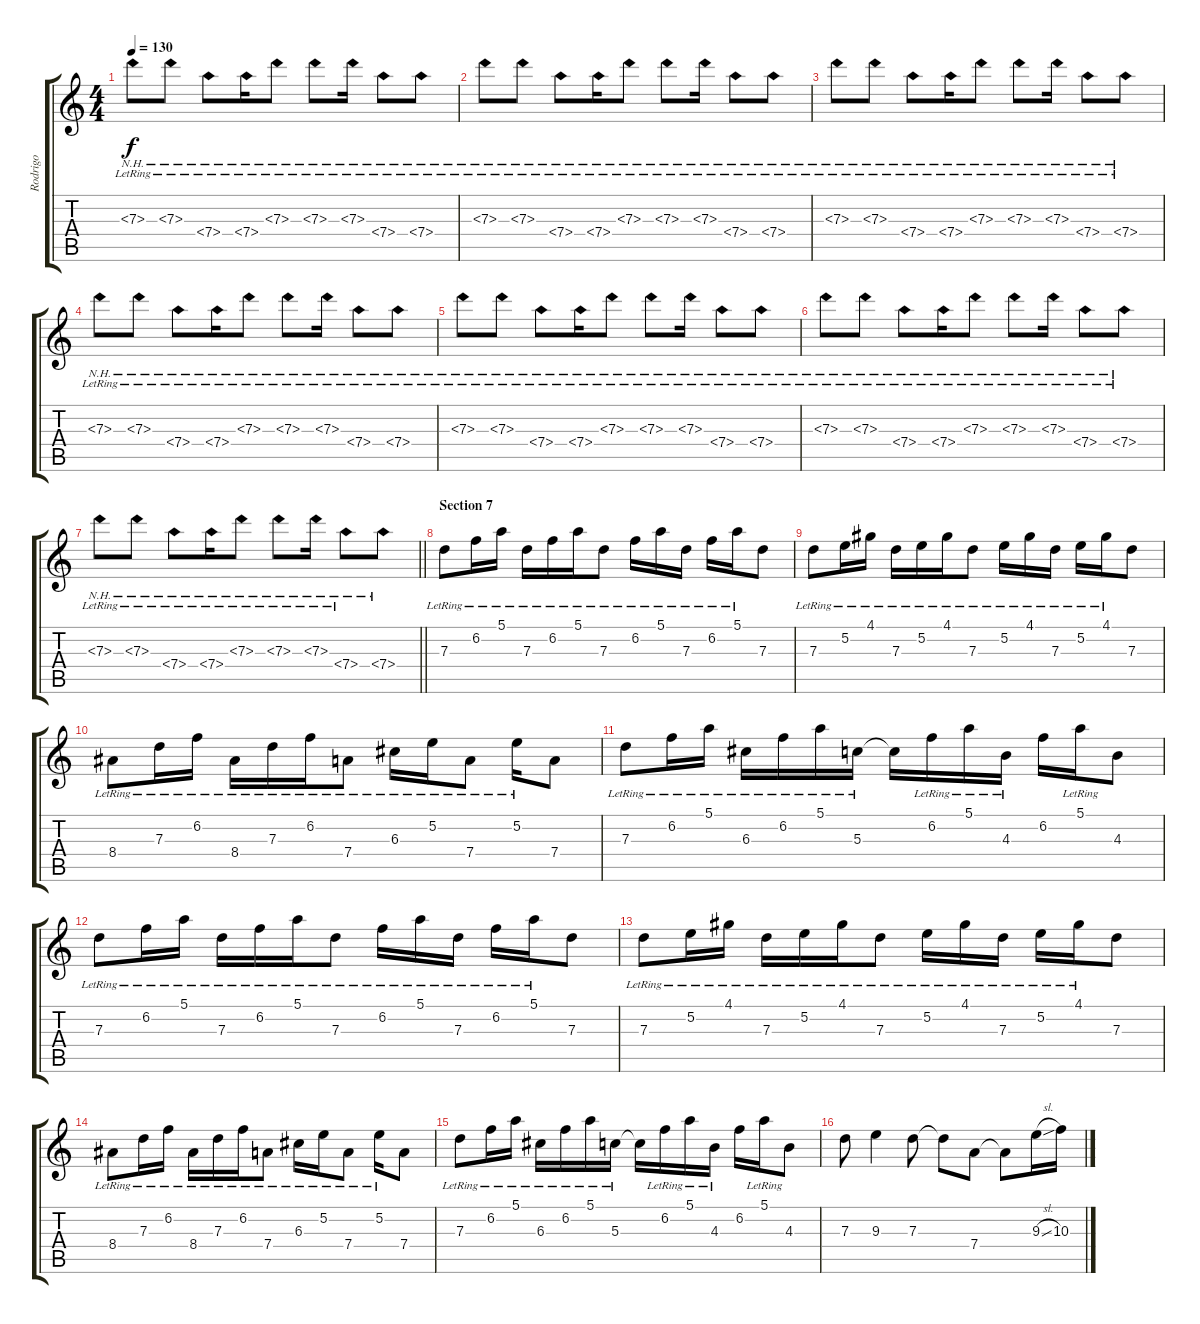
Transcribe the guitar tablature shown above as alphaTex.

\track ("Rodrigo" "Rodrigo") {instrument acousticguitarnylon}
\staff {score tabs}
\tuning (E4 B3 G3 D3 A2 E2) {hide}
\ts (4 4)
\tempo 130
\clef g2
\ks c
7.3{nh lr}.8{dy f} 7.3{nh lr}.8 7.4{nh lr}.8 7.4{nh lr}.16 7.3{nh lr}.8 7.3{nh lr}.8 7.3{nh lr}.16 7.4{nh lr}.8 7.4{nh lr}.8 |
7.3{nh lr}.8 7.3{nh lr}.8 7.4{nh lr}.8 7.4{nh lr}.16 7.3{nh lr}.8 7.3{nh lr}.8 7.3{nh lr}.16 7.4{nh lr}.8 7.4{nh lr}.8 |
7.3{nh lr}.8 7.3{nh lr}.8 7.4{nh lr}.8 7.4{nh lr}.16 7.3{nh lr}.8 7.3{nh lr}.8 7.3{nh lr}.16 7.4{nh lr}.8 7.4{nh lr}.8 |
7.3{nh lr}.8 7.3{nh lr}.8 7.4{nh lr}.8 7.4{nh lr}.16 7.3{nh lr}.8 7.3{nh lr}.8 7.3{nh lr}.16 7.4{nh lr}.8 7.4{nh lr}.8 |
7.3{nh lr}.8 7.3{nh lr}.8 7.4{nh lr}.8 7.4{nh lr}.16 7.3{nh lr}.8 7.3{nh lr}.8 7.3{nh lr}.16 7.4{nh lr}.8 7.4{nh lr}.8 |
7.3{nh lr}.8 7.3{nh lr}.8 7.4{nh lr}.8 7.4{nh lr}.16 7.3{nh lr}.8 7.3{nh lr}.8 7.3{nh lr}.16 7.4{nh lr}.8 7.4{nh lr}.8 |
\barLineRight lightlight
7.3{nh lr}.8 7.3{nh lr}.8 7.4{nh lr}.8 7.4{nh lr}.16 7.3{nh lr}.8 7.3{nh lr}.8 7.3{nh lr}.16 7.4{nh lr}.8 7.4{nh}.8 |
\section ("" "Section 7")
7.3{lr}.8 6.2{lr}.16 5.1{lr}.16 7.3{lr}.16 6.2{lr}.16 5.1{lr}.16 7.3{lr}.8 6.2{lr}.16 5.1{lr}.16 7.3{lr}.16 6.2{lr}.16 5.1{lr}.16 7.3.8 |
7.3{lr}.8 5.2{lr}.16 4.1{lr}.16 7.3{lr}.16 5.2{lr}.16 4.1{lr}.16 7.3{lr}.8 5.2{lr}.16 4.1{lr}.16 7.3{lr}.16 5.2{lr}.16 4.1{lr}.16 7.3.8 |
8.4{lr}.8 7.3{lr}.16 6.2{lr}.16 8.4{lr}.16 7.3{lr}.16 6.2{lr}.16 7.4{lr}.8 6.3{lr}.16 5.2{lr}.16 7.4{lr}.8 5.2{lr}.16 7.4.8 |
7.3{lr}.8 6.2{lr}.16 5.1{lr}.16 6.3{lr}.16 6.2{lr}.16 5.1{lr}.16 5.3{lr}.16 5.3{t}.16 6.2{lr}.16 5.1{lr}.16 4.3{lr}.16 6.2.16 5.1{lr}.16 4.3.8 |
7.3{lr}.8 6.2{lr}.16 5.1{lr}.16 7.3{lr}.16 6.2{lr}.16 5.1{lr}.16 7.3{lr}.8 6.2{lr}.16 5.1{lr}.16 7.3{lr}.16 6.2{lr}.16 5.1{lr}.16 7.3.8 |
7.3{lr}.8 5.2{lr}.16 4.1{lr}.16 7.3{lr}.16 5.2{lr}.16 4.1{lr}.16 7.3{lr}.8 5.2{lr}.16 4.1{lr}.16 7.3{lr}.16 5.2{lr}.16 4.1{lr}.16 7.3.8 |
8.4{lr}.8 7.3{lr}.16 6.2{lr}.16 8.4{lr}.16 7.3{lr}.16 6.2{lr}.16 7.4{lr}.8 6.3{lr}.16 5.2{lr}.16 7.4{lr}.8 5.2{lr}.16 7.4.8 |
7.3{lr}.8 6.2{lr}.16 5.1{lr}.16 6.3{lr}.16 6.2{lr}.16 5.1{lr}.16 5.3{lr}.16 5.3{t}.16 6.2{lr}.16 5.1{lr}.16 4.3{lr}.16 6.2.16 5.1{lr}.16 4.3.8 |
7.3.8 9.3.4 7.3.8 7.3{t}.8 7.4.8 7.4{t}.8 9.3{sl}.16 10.3.16
